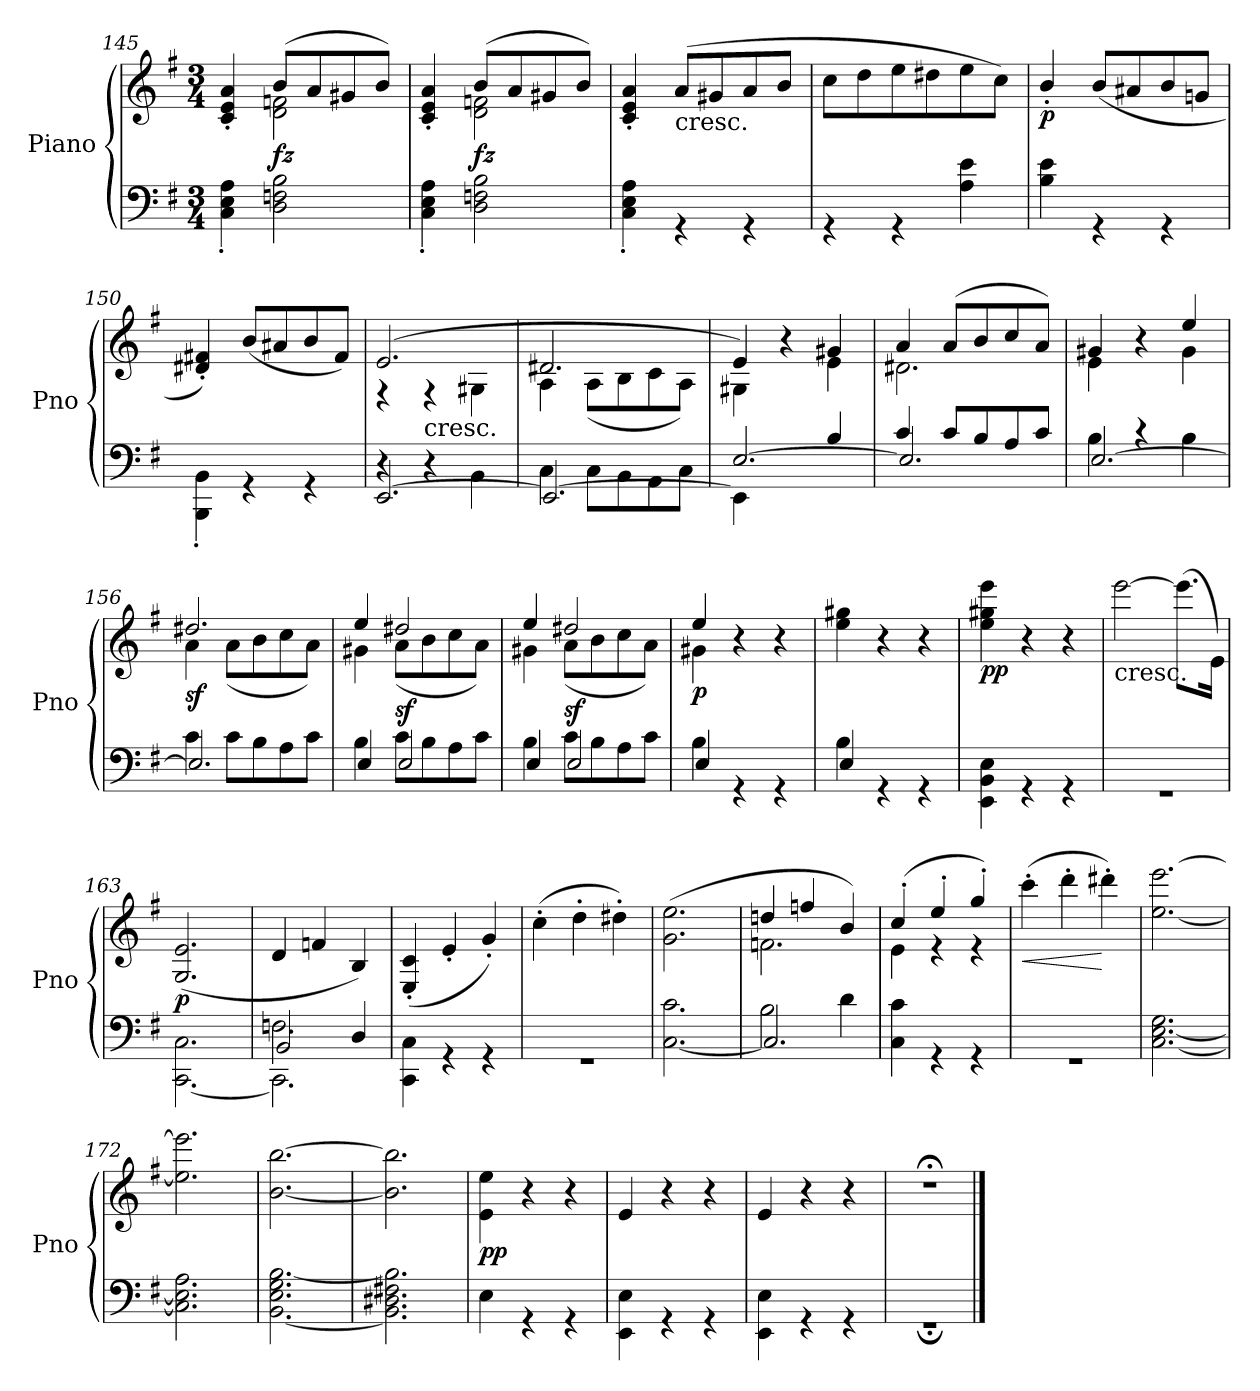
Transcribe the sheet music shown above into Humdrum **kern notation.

**kern	**kern	**dynam
*part1	*part1	*part1
*staff2	*staff1	*staff1/2
*I"Piano	*	*
*I'Pno	*	*
*clefF4	*clefG2	*
*k[f#]	*k[f#]	*
*M3/4	*M3/4	*
=145	=145	=145
*^	*^	*
2.ryy	4C\' 4E\' 4A\'	4c/' 4e/' 4a/'	4ryy	.
!	!	!	!	!LO:DY:b
.	2D\ 2Fn\ 2B\	(>8b/L	2d\ 2fn\	fz
.	.	8a/	.	.
.	.	8g#X/	.	.
.	.	8b/J)	.	.
=146	=146	=146	=146	=146
2.ryy	4C\' 4E\' 4A\'	4c/' 4e/' 4a/'	4ryy	.
!	!	!	!	!LO:DY:b
.	2D\ 2Fn\ 2B\	(>8b/L	2d\ 2fn\	fz
.	.	8a/	.	.
.	.	8g#X/	.	.
.	.	8b/J)	.	.
*	*	*v	*v	*
=147	=147	=147	=147
2.ryy	4C\' 4E\' 4A\'	4c/' 4e/' 4a/'	.
!	!	!LO:TX:b:t=cresc.	!
.	4r	(>8a/L	.
.	.	8g#X/	.
.	4r	8a/	.
.	.	8b/J	.
!!LO:LB:g=z
=148	=148	=148	=148
2.ryy	4r	8cc\L	.
.	.	8dd\	.
.	4r	8ee\	.
.	.	8dd#X\	.
.	4A\ 4e\	8ee\	.
.	.	8cc\J)	.
=149	=149	=149	=149
!	!	!	!LO:DY:b
2.ryy	4B\ 4e\	4b'/	p
.	4r	(<8b/L	.
.	.	8a#X/	.
.	4r	8b/	.
.	.	8gn/J	.
=150	=150	=150	=150
2.ryy	4BBB\' 4BB\'	4d#X/' 4f#X/')	.
.	4r	(<8b/L	.
.	.	8a#X/	.
.	4r	8b/	.
.	.	8f#/J)	.
=151	=151	=151	=151
*	*^	*^	*
2.ryy	4r	[2.EE/	(>2.e/	4r	.
!	!	!	!	!LO:TX:b:t=cresc.	!
.	4r	.	.	4r	.
.	4BB\	.	.	4G#X\	.
=152	=152	=152	=152	=152	=152
2.ryy	4C\	2.EE/_	2.d#X/	4A\	.
.	8C\L	.	.	(>8A\L	.
.	8BB\	.	.	8B\	.
.	8AA\	.	.	8c\	.
.	8C\J	.	.	8A\J)	.
=153	=153	=153	=153	=153	=153
4EE\]	2ryy	[2.E/	4e/)	4G#X\	.
4ryy	.	.	4r	4ryy	.
4ryy	4B/	.	4g#X/	4e\	.
=154	=154	=154	=154	=154	=154
2.ryy	4c/	2.E/]	4a/	2.d#X\	.
.	8c/L	.	(>8a/L	.	.
.	8B/	.	8b/	.	.
.	8A/	.	8cc/	.	.
.	8c/J	.	8a/J)	.	.
!!LO:LB:g=z	!!
=155	=155	=155	=155	=155	=155
2.ryy	4B\	[2.E/	4g#X/	4e\	.
.	4rc	.	4r	4ryy	.
.	4B\	.	4ee/	4g#\	.
=156	=156	=156	=156	=156	=156
!	!	!	!	!	!LO:DY:b
2.ryy	4c\	2.E/]	2.dd#X/	4a\	sf
.	8c\L	.	.	(>8a\L	.
.	8B\	.	.	8b\	.
.	8A\	.	.	8cc\	.
.	8c\J	.	.	8a\J)	.
=157	=157	=157	=157	=157	=157
2.ryy	4B\	4E/	4ee/	4g#X\	.
!	!	!	!	!	!LO:DY:b
.	8c\L	2E/	2dd#X/	(>8a\L	sf
.	8B\	.	.	8b\	.
.	8A\	.	.	8cc\	.
.	8c\J	.	.	8a\J)	.
=158	=158	=158	=158	=158	=158
2.ryy	4B\	4E/	4ee/	4g#X\	.
!	!	!	!	!	!LO:DY:b
.	8c\L	2E/	2dd#X/	(>8a\L	sf
.	8B\	.	.	8b\	.
.	8A\	.	.	8cc\	.
.	8c\J	.	.	8a\J)	.
=159	=159	=159	=159	=159	=159
!	!	!	!	!	!LO:DY:b
2.ryy	4B\	4E/	4ee/	4g#X\	p
.	4r	4ryy	4r	4ryy	.
.	4r	4ryy	4r	4ryy	.
*	*	*	*v	*v	*
=160	=160	=160	=160	=160
2.ryy	4B\	4E/	4ee\ 4gg#X\	.
.	4r	4ryy	4r	.
.	4r	4ryy	4r	.
=161	=161	=161	=161	=161
!	!	!	!	!LO:DY:b
*	*v	*v	*	*
2.ryy	4EE\ 4BB\ 4E\	4ee\ 4gg#X\ 4eee\	pp
.	4r	4r	.
.	4r	4r	.
=162	=162	=162	=162
!	!	!LO:TX:b:t=cresc.	!
2.ryy	2.r	[2eee\	.
.	.	(>8.eee\L]	.
.	.	16e\Jk)	.
=163	=163	=163	=163
!	!	!	!LO:DY:b
2.ryy	[2.CC\ 2.C\	(>2.G/ 2.e/	p
!!LO:LB:g=z
=164	=164	=164	=164
*	*^	*	*
2.CC\]	2.Fn\	2BB/	4d/	.
.	.	.	4fn/	.
.	.	4D/	4B/)	.
*	*v	*v	*	*
=165	=165	=165	=165
2.ryy	4CC\ 4C\	(>4E/' 4c/'	.
.	4r	4e'/	.
.	4r	4g'/)	.
=166	=166	=166	=166
2.ryy	2.r	(>4cc'\	.
.	.	4dd'\	.
.	.	4dd#X'\)	.
=167	=167	=167	=167
2.ryy	[2.C\ 2.c\	(>2.g\ 2.ee\	.
=168	=168	=168	=168
*	*^	*^	*
2.ryy	2B\	2.C/]	4ddn/	2.fn\	.
.	.	.	4ffn/	.	.
.	4d\	.	4b/)	.	.
*	*v	*v	*	*	*
=169	=169	=169	=169	=169
2.ryy	4C\ 4c\	(>4cc'/	4e\	.
.	4r	4ee'/	4re	.
.	4r	4gg'/)	4re	.
=170	=170	=170	=170	=170
!	!	!	!	!LO:HP:b
*	*	*v	*v	*
2.ryy	2.r	(>4ccc'\	<
.	.	4ddd'\	.
.	.	4ddd#X'\)	[
=171	=171	=171	=171
!	!	!	!LO:DY:b
2.ryy	[2.C\ [2.E\ 2.G\	[2.ee\ [2.eee\	other-dynamics
=172	=172	=172	=172
2.ryy	2.C\] 2.E\] 2.A\	2.ee\] 2.eee\]	.
=173	=173	=173	=173
2.ryy	[2.BB\ 2.E\ 2.G\ [2.B\	[2.b\ [2.bb\	.
=174	=174	=174	=174
2.ryy	2.BB\] 2.D#X\ 2.F#X\ 2.B\]	2.b\] 2.bb\]	.
=175	=175	=175	=175
!	!	!	!LO:DY:b
2.ryy	4E\	4e\ 4ee\	pp
.	4r	4r	.
.	4r	4r	.
!!LO:LB:g=z
=176	=176	=176	=176
2.ryy	4EE\ 4E\	4e/	.
.	4r	4r	.
.	4r	4r	.
=177	=177	=177	=177
2.ryy	4EE\ 4E\	4e/	.
.	4r	4r	.
.	4r	4r	.
=178	=178	=178	=178
2.ryy	2.r;	2.r;	.
*v	*v	*	*
==	==	==
*-	*-	*-
